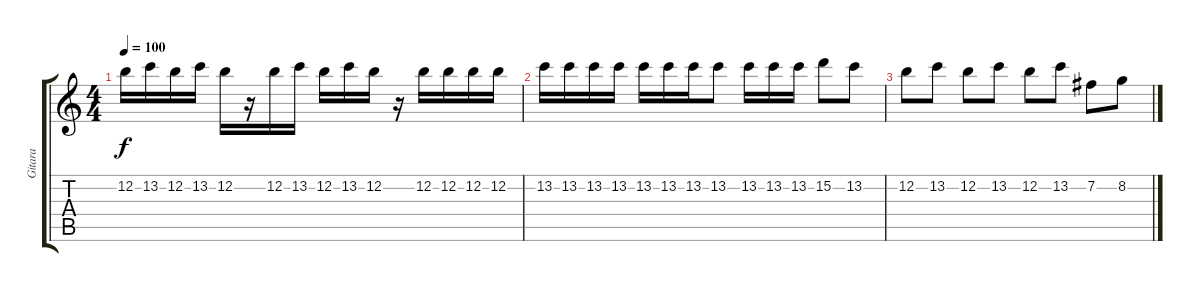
\track ("Gitara" "Gitara") {instrument distortionguitar}
\staff {score tabs}
\tuning (E4 B3 G3 D3 A2 E2) {hide}
\ts (4 4)
\tempo 100
\clef g2
\ks c
12.2.16{dy f} 13.2.16 12.2.16 13.2.16 12.2.16 r.16 12.2.16 13.2.16 12.2.16 13.2.16 12.2.16 r.16 12.2.16 12.2.16 12.2.16 12.2.16 |
13.2.16 13.2.16 13.2.16 13.2.16 13.2.16 13.2.16 13.2.16 13.2.8 13.2.16 13.2.16 13.2.16 15.2.8 13.2.8 |
12.2.8 13.2.8 12.2.8 13.2.8 12.2.8 13.2.8 7.2.8 8.2.8
